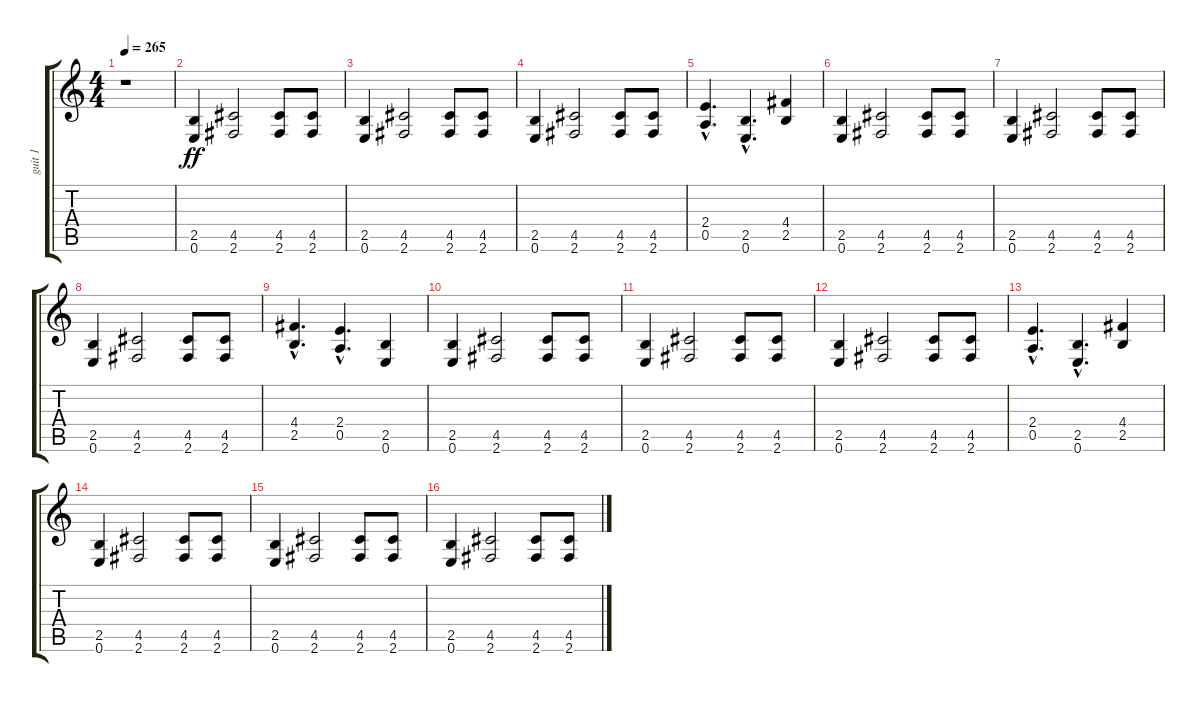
\track ("guit 1" "guit 1") {instrument distortionguitar}
\staff {score tabs}
\tuning (E4 B3 G3 D3 A2 E2) {hide}
\ts (4 4)
\tempo 265
\clef g2
\ks c
r.1{dy ff instrument distortionguitar} |
(2.5 0.6).4 (4.5 2.6).2 (4.5 2.6).8 (4.5 2.6).8 |
(2.5 0.6).4 (4.5 2.6).2 (4.5 2.6).8 (4.5 2.6).8 |
(2.5 0.6).4 (4.5 2.6).2 (4.5 2.6).8 (4.5 2.6).8 |
(2.4{hac} 0.5{hac}).4{d} (2.5{hac} 0.6{hac}).4{d} (4.4 2.5).4 |
(2.5 0.6).4 (4.5 2.6).2 (4.5 2.6).8 (4.5 2.6).8 |
(2.5 0.6).4 (4.5 2.6).2 (4.5 2.6).8 (4.5 2.6).8 |
(2.5 0.6).4 (4.5 2.6).2 (4.5 2.6).8 (4.5 2.6).8 |
(4.4{hac} 2.5{hac}).4{d} (2.4{hac} 0.5{hac}).4{d} (2.5 0.6).4 |
(2.5 0.6).4 (4.5 2.6).2 (4.5 2.6).8 (4.5 2.6).8 |
(2.5 0.6).4 (4.5 2.6).2 (4.5 2.6).8 (4.5 2.6).8 |
(2.5 0.6).4 (4.5 2.6).2 (4.5 2.6).8 (4.5 2.6).8 |
(2.4{hac} 0.5{hac}).4{d} (2.5{hac} 0.6{hac}).4{d} (4.4 2.5).4 |
(2.5 0.6).4 (4.5 2.6).2 (4.5 2.6).8 (4.5 2.6).8 |
(2.5 0.6).4 (4.5 2.6).2 (4.5 2.6).8 (4.5 2.6).8 |
(2.5 0.6).4 (4.5 2.6).2 (4.5 2.6).8 (4.5 2.6).8
